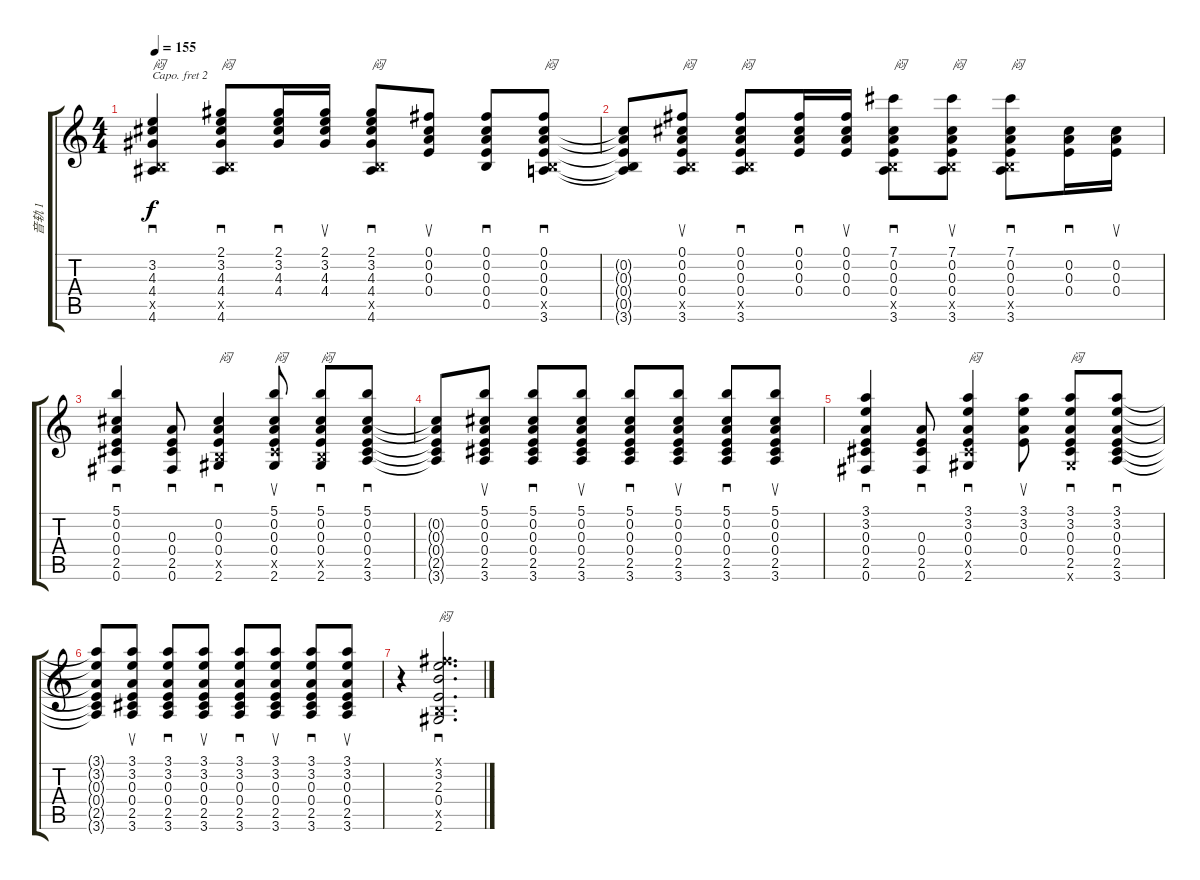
\track ("音轨 1" "音轨 1") {instrument acousticguitarsteel}
\staff {score tabs}
\capo 2
\tuning (E4 B3 G3 D3 A2 E2) {hide}
\ts (4 4)
\tempo 155
\clef g2
\ks c
(3.2 4.3 4.4 0.5{x} 4.6).4{sd txt "闷" dy f} (2.1 3.2 4.3 4.4 0.5{x} 4.6).8{sd txt "闷"} (2.1 3.2 4.3 4.4).16{sd} (2.1 3.2 4.3 4.4).16{su} (2.1 3.2 4.3 4.4 0.5{x} 4.6).8{sd txt "闷"} (0.1 0.2 0.3 0.4).8{su} (0.1 0.2 0.3 0.4 0.5).8{sd} (0.1 0.2 0.3 0.4 0.5{x} 3.6).8{sd txt "闷"} |
(0.2{t} 0.3{t} 0.4{t} 0.5{t} 3.6{t}).8 (0.1 0.2 0.3 0.4 0.5{x} 3.6).8{su txt "闷"} (0.1 0.2 0.3 0.4 0.5{x} 3.6).8{sd txt "闷"} (0.1 0.2 0.3 0.4).16{sd} (0.1 0.2 0.3 0.4).16{su} (7.1 0.2 0.3 0.4 0.5{x} 3.6).8{sd txt "闷"} (7.1 0.2 0.3 0.4 0.5{x} 3.6).8{su txt "闷"} (7.1 0.2 0.3 0.4 0.5{x} 3.6).8{sd txt "闷"} (0.2 0.3 0.4).16{sd} (0.2 0.3 0.4).16{su} |
(5.1 0.2 0.3 0.4 2.5 0.6).4{sd} (0.3 0.4 2.5 0.6).8{sd} (0.2 0.3 0.4 0.5{x} 2.6).4{sd txt "闷"} (5.1 0.2 0.3 0.4 2.5{x} 2.6).8{su txt "闷"} (5.1 0.2 0.3 0.4 0.5{x} 2.6).8{sd txt "闷"} (5.1 0.2 0.3 0.4 2.5 3.6).8{sd} |
(0.2{t} 0.3{t} 0.4{t} 2.5{t} 3.6{t}).8 (5.1 0.2 0.3 0.4 2.5 3.6).8{su} (5.1 0.2 0.3 0.4 2.5 3.6).8{sd} (5.1 0.2 0.3 0.4 2.5 3.6).8{su} (5.1 0.2 0.3 0.4 2.5 3.6).8{sd} (5.1 0.2 0.3 0.4 2.5 3.6).8{su} (5.1 0.2 0.3 0.4 2.5 3.6).8{sd} (5.1 0.2 0.3 0.4 2.5 3.6).8{su} |
(3.1 3.2 0.3 0.4 2.5 0.6).4{sd} (0.3 0.4 2.5 0.6).8{sd} (3.1 3.2 0.3 0.4 2.5{x} 2.6).4{sd txt "闷"} (3.1 3.2 0.3 0.4).8{su} (3.1 3.2 0.3 0.4 2.5 2.6{x}).8{sd txt "闷"} (3.1 3.2 0.3 0.4 2.5 3.6).8{sd} |
(3.1{t} 3.2{t} 0.3{t} 0.4{t} 2.5{t} 3.6{t}).8 (3.1 3.2 0.3 0.4 2.5 3.6).8{su} (3.1 3.2 0.3 0.4 2.5 3.6).8{sd} (3.1 3.2 0.3 0.4 2.5 3.6).8{su} (3.1 3.2 0.3 0.4 2.5 3.6).8{sd} (3.1 3.2 0.3 0.4 2.5 3.6).8{su} (3.1 3.2 0.3 0.4 2.5 3.6).8{sd} (3.1 3.2 0.3 0.4 2.5 3.6).8{su} |
r.4 (0.1{x} 3.2 2.3 0.4 0.5{x} 2.6).2{d sd txt "闷"}
